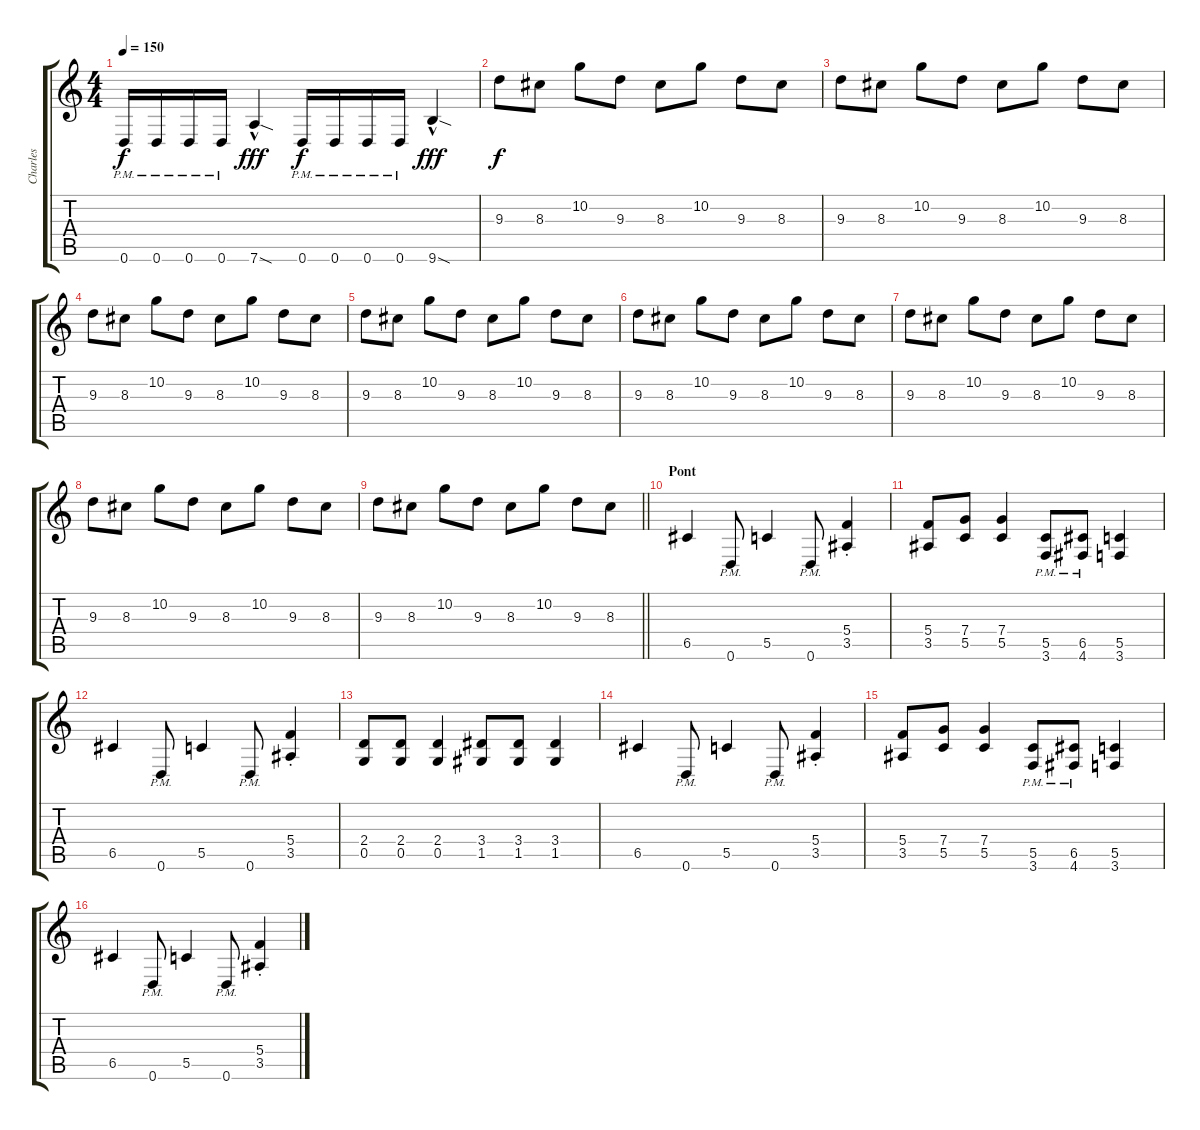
\track ("Charles" "Charles") {instrument distortionguitar}
\staff {score tabs}
\tuning (D4 A3 F3 C3 G2 D2) {hide}
\ts (4 4)
\tempo 150
\clef g2
\ks c
0.6{pm}.16{dy f} 0.6{pm}.16 0.6{pm}.16 0.6{pm}.16 7.6{sod hac}.4{dy fff} 0.6{pm}.16{dy f} 0.6{pm}.16 0.6{pm}.16 0.6{pm}.16 9.6{sod hac}.4{dy fff} |
9.3.8{dy f volume 7} 8.3.8 10.2.8 9.3.8 8.3.8 10.2.8 9.3.8 8.3.8 |
9.3.8 8.3.8 10.2.8 9.3.8 8.3.8 10.2.8 9.3.8 8.3.8 |
9.3.8 8.3.8 10.2.8 9.3.8 8.3.8 10.2.8 9.3.8 8.3.8 |
9.3.8 8.3.8 10.2.8 9.3.8 8.3.8 10.2.8 9.3.8 8.3.8 |
9.3.8 8.3.8 10.2.8 9.3.8 8.3.8 10.2.8 9.3.8 8.3.8 |
9.3.8 8.3.8 10.2.8 9.3.8 8.3.8 10.2.8 9.3.8 8.3.8 |
9.3.8 8.3.8 10.2.8 9.3.8 8.3.8 10.2.8 9.3.8 8.3.8 |
\barLineRight lightlight
9.3.8 8.3.8 10.2.8 9.3.8 8.3.8 10.2.8 9.3.8 8.3.8 |
\section ("" "Pont")
6.5.4{volume 16} 0.6{pm}.8 5.5.4 0.6{pm}.8 (5.4{st} 3.5{st}).4 |
(5.4 3.5).8 (7.4 5.5).8 (7.4 5.5).4 (5.5{pm} 3.6{pm}).8 (6.5{pm} 4.6{pm}).8 (5.5 3.6).4 |
6.5.4 0.6{pm}.8 5.5.4 0.6{pm}.8 (5.4{st} 3.5{st}).4 |
(2.4 0.5).8 (2.4 0.5).8 (2.4 0.5).4 (3.4 1.5).8 (3.4 1.5).8 (3.4 1.5).4 |
6.5.4 0.6{pm}.8 5.5.4 0.6{pm}.8 (5.4{st} 3.5{st}).4 |
(5.4 3.5).8 (7.4 5.5).8 (7.4 5.5).4 (5.5{pm} 3.6{pm}).8 (6.5{pm} 4.6{pm}).8 (5.5 3.6).4 |
6.5.4 0.6{pm}.8 5.5.4 0.6{pm}.8 (5.4{st} 3.5{st}).4
